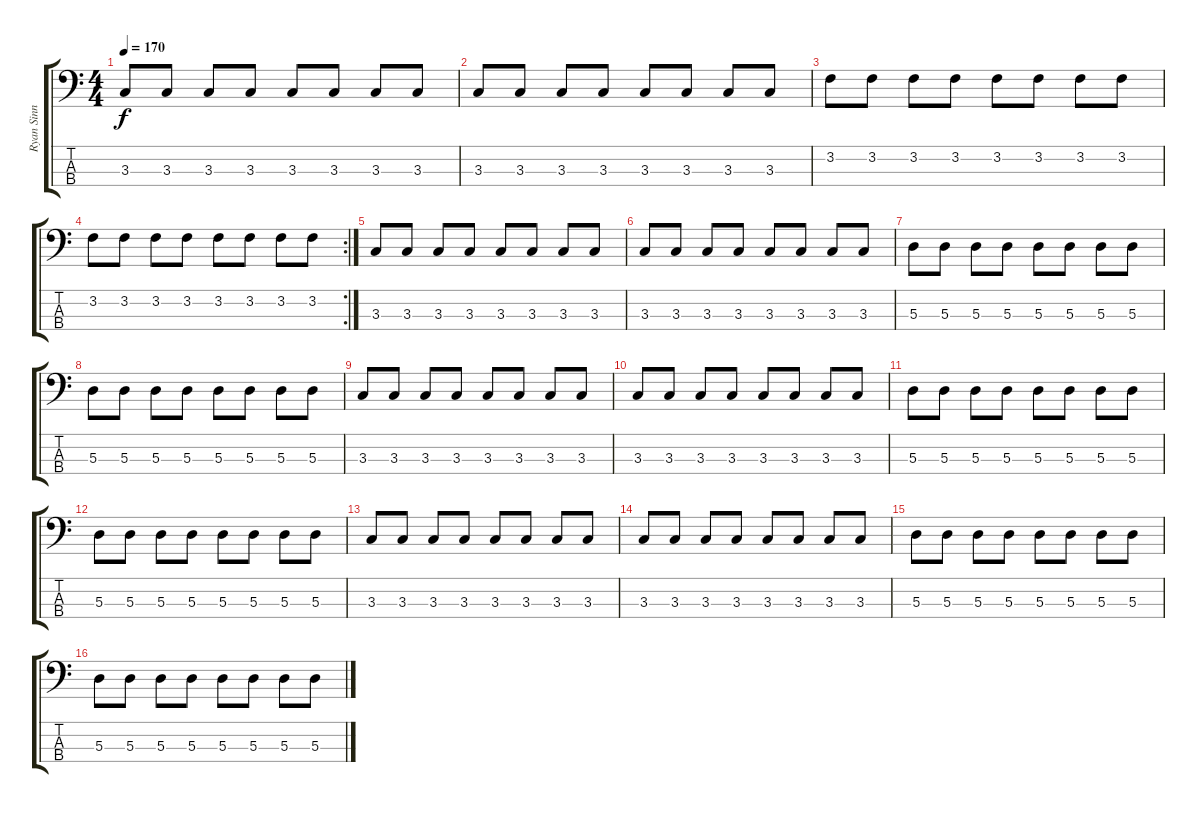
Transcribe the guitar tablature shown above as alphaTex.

\track ("Ryan Sinn" "Ryan Sinn") {instrument electricbassfinger}
\staff {score tabs}
\tuning (G2 D2 A1 E1) {hide}
\ts (4 4)
\tempo 170
\clef f4
\ks c
3.3.8{dy f} 3.3.8 3.3.8 3.3.8 3.3.8 3.3.8 3.3.8 3.3.8 |
3.3.8 3.3.8 3.3.8 3.3.8 3.3.8 3.3.8 3.3.8 3.3.8 |
3.2.8 3.2.8 3.2.8 3.2.8 3.2.8 3.2.8 3.2.8 3.2.8 |
\rc 2
3.2.8 3.2.8 3.2.8 3.2.8 3.2.8 3.2.8 3.2.8 3.2.8 |
3.3.8 3.3.8 3.3.8 3.3.8 3.3.8 3.3.8 3.3.8 3.3.8 |
3.3.8 3.3.8 3.3.8 3.3.8 3.3.8 3.3.8 3.3.8 3.3.8 |
5.3.8 5.3.8 5.3.8 5.3.8 5.3.8 5.3.8 5.3.8 5.3.8 |
5.3.8 5.3.8 5.3.8 5.3.8 5.3.8 5.3.8 5.3.8 5.3.8 |
3.3.8 3.3.8 3.3.8 3.3.8 3.3.8 3.3.8 3.3.8 3.3.8 |
3.3.8 3.3.8 3.3.8 3.3.8 3.3.8 3.3.8 3.3.8 3.3.8 |
5.3.8 5.3.8 5.3.8 5.3.8 5.3.8 5.3.8 5.3.8 5.3.8 |
5.3.8 5.3.8 5.3.8 5.3.8 5.3.8 5.3.8 5.3.8 5.3.8 |
3.3.8 3.3.8 3.3.8 3.3.8 3.3.8 3.3.8 3.3.8 3.3.8 |
3.3.8 3.3.8 3.3.8 3.3.8 3.3.8 3.3.8 3.3.8 3.3.8 |
5.3.8 5.3.8 5.3.8 5.3.8 5.3.8 5.3.8 5.3.8 5.3.8 |
5.3.8 5.3.8 5.3.8 5.3.8 5.3.8 5.3.8 5.3.8 5.3.8
